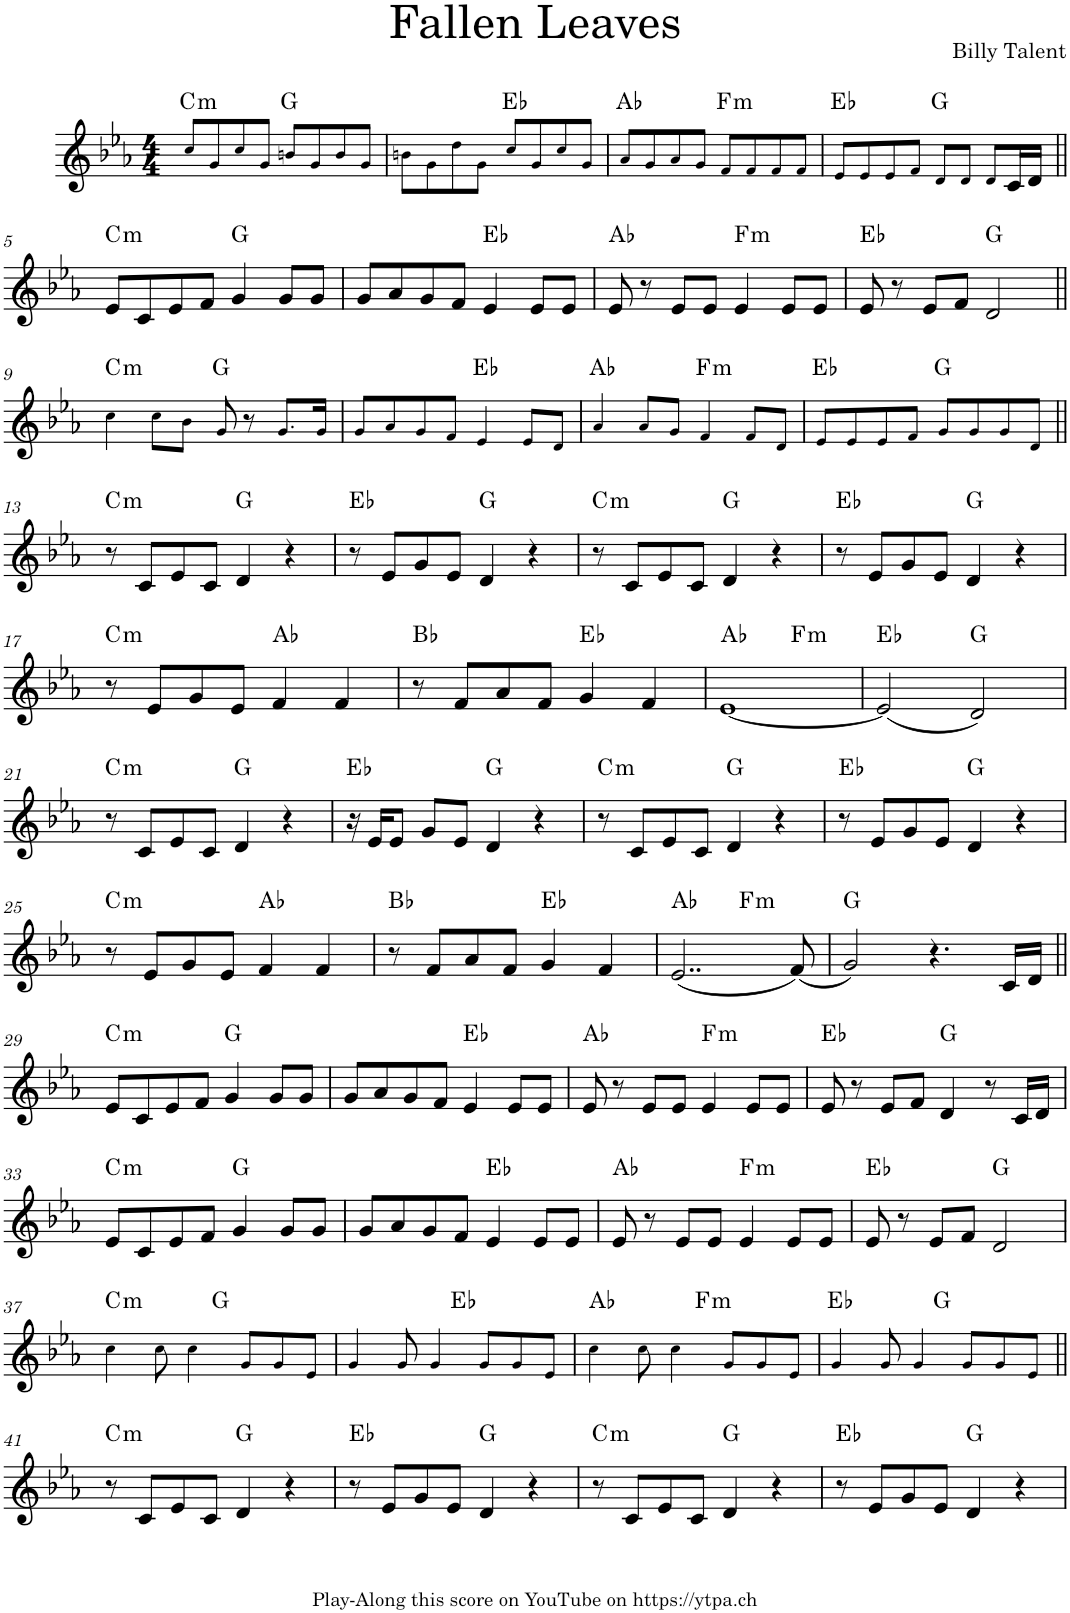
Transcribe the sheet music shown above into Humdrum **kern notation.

**kern	**harte
*part1	*part1
*staff1	*
*I"Piano	*
*I'Pno.	*
*clefG2	*
*k[b-e-a-]	*
*M4/4	*
=1	=1
!	!LO:H:kt=m
8cc!/L	C:min
8g!/	.
8cc!/	.
8g!/J	.
8bn!/L	G:maj
8g!/	.
8b!/	.
8g!/J	.
=2	=2
8bn!\L	.
8g!\	.
8dd!\	.
8g!\J	.
8cc!/L	Eb:maj
8g!/	.
8cc!/	.
8g!/J	.
=3	=3
8a-!/L	Ab:maj
8g!/	.
8a-!/	.
8g!/J	.
!	!LO:H:kt=m
8f!/L	F:min
8f!/	.
8f!/	.
8f!/J	.
=4	=4
8e-!/L	Eb:maj
8e-!/	.
8e-!/	.
8f!/J	.
8d!/L	G:maj
8d!/J	.
8d!/L	.
16c/L	.
16d/JJ	.
!!LO:LB:g=z
=5||	=5||
!	!LO:H:kt=m
8e-/L	C:min
8c/	.
8e-/	.
8f/J	.
4g/	G:maj
8g/L	.
8g/J	.
=6	=6
8g/L	.
8a-/	.
8g/	.
8f/J	.
4e-/	Eb:maj
8e-/L	.
8e-/J	.
=7	=7
8e-/	Ab:maj
8r	.
8e-/L	.
8e-/J	.
!	!LO:H:kt=m
4e-/	F:min
8e-/L	.
8e-/J	.
=8	=8
8e-/	Eb:maj
8r	.
8e-/L	.
8f/J	.
2d/	G:maj
!!LO:LB:g=z
=9||	=9||
!	!LO:H:kt=m
4cc!\	C:min
8cc!\L	.
8b-!\J	.
8g!/	G:maj
8r	.
8.g!/L	.
16g!/Jk	.
=10	=10
8g!/L	.
8a-!/	.
8g!/	.
8f!/J	.
4e-!/	Eb:maj
8e-!/L	.
8d!/J	.
=11	=11
4a-!/	Ab:maj
8a-!/L	.
8g!/J	.
!	!LO:H:kt=m
4f!/	F:min
8f!/L	.
8d!/J	.
=12	=12
8e-!/L	Eb:maj
8e-!/	.
8e-!/	.
8f!/J	.
8g!/L	G:maj
8g!/	.
8g!/	.
8d!/J	.
!!LO:LB:g=z
=13||	=13||
!	!LO:H:kt=m
8r	C:min
8c/L	.
8e-/	.
8c/J	.
4d/	G:maj
4r	.
=14	=14
8r	Eb:maj
8e-/L	.
8g/	.
8e-/J	.
4d/	G:maj
4r	.
=15	=15
!	!LO:H:kt=m
8r	C:min
8c/L	.
8e-/	.
8c/J	.
4d/	G:maj
4r	.
=16	=16
8r	Eb:maj
8e-/L	.
8g/	.
8e-/J	.
4d/	G:maj
4r	.
!!LO:LB:g=z
=17	=17
!	!LO:H:kt=m
8r	C:min
8e-/L	.
8g/	.
8e-/J	.
4f/	Ab:maj
4f/	.
=18	=18
8r	Bb:maj
8f/L	.
8a-/	.
8f/J	.
4g/	Eb:maj
4f/	.
=19	=19
*^	*
[1e-	2ryy	Ab:maj
!	!	!LO:H:kt=m
.	2ryy	F:min
*v	*v	*
=20	=20
(2e-/]	Eb:maj
2d/)	G:maj
!!LO:LB:g=z
=21	=21
!	!LO:H:kt=m
8r	C:min
8c/L	.
8e-/	.
8c/J	.
4d/	G:maj
4r	.
=22	=22
16r	Eb:maj
16e-/KL	.
8e-/J	.
8g/L	.
8e-/J	.
4d/	G:maj
4r	.
=23	=23
!	!LO:H:kt=m
8r	C:min
8c/L	.
8e-/	.
8c/J	.
4d/	G:maj
4r	.
=24	=24
8r	Eb:maj
8e-/L	.
8g/	.
8e-/J	.
4d/	G:maj
4r	.
!!LO:LB:g=z
=25	=25
!	!LO:H:kt=m
8r	C:min
8e-/L	.
8g/	.
8e-/J	.
4f/	Ab:maj
4f/	.
=26	=26
8r	Bb:maj
8f/L	.
8a-/	.
8f/J	.
4g/	Eb:maj
4f/	.
=27	=27
*^	*
(2..e-/	2ryy	Ab:maj
!	!	!LO:H:kt=m
.	2ryy	F:min
(8f/)	.	.
*v	*v	*
=28	=28
2g/)	G:maj
4.r	.
16c/LL	.
16d/JJ	.
!!LO:LB:g=z
=29||	=29||
!	!LO:H:kt=m
8e-/L	C:min
8c/	.
8e-/	.
8f/J	.
4g/	G:maj
8g/L	.
8g/J	.
=30	=30
8g/L	.
8a-/	.
8g/	.
8f/J	.
4e-/	Eb:maj
8e-/L	.
8e-/J	.
=31	=31
8e-/	Ab:maj
8r	.
8e-/L	.
8e-/J	.
!	!LO:H:kt=m
4e-/	F:min
8e-/L	.
8e-/J	.
=32	=32
8e-/	Eb:maj
8r	.
8e-/L	.
8f/J	.
4d/	G:maj
8r	.
16c/LL	.
16d/JJ	.
!!LO:LB:g=z
=33	=33
!	!LO:H:kt=m
8e-/L	C:min
8c/	.
8e-/	.
8f/J	.
4g/	G:maj
8g/L	.
8g/J	.
=34	=34
8g/L	.
8a-/	.
8g/	.
8f/J	.
4e-/	Eb:maj
8e-/L	.
8e-/J	.
=35	=35
8e-/	Ab:maj
8r	.
8e-/L	.
8e-/J	.
!	!LO:H:kt=m
4e-/	F:min
8e-/L	.
8e-/J	.
=36	=36
8e-/	Eb:maj
8r	.
8e-/L	.
8f/J	.
2d/	G:maj
!!LO:LB:g=z
=37	=37
!	!LO:H:kt=m
*^	*
4cc!\	2ryy	C:min
8cc!\	.	.
4cc!\	.	.
.	2ryy	G:maj
8g!/L	.	.
8g!/	.	.
8e-!/J	.	.
=38	=38	=38
4g!/	2ryy	.
8g!/	.	.
4g!/	.	.
.	2ryy	Eb:maj
8g!/L	.	.
8g!/	.	.
8e-!/J	.	.
=39	=39	=39
4cc!\	2ryy	Ab:maj
8cc!\	.	.
4cc!\	.	.
!	!	!LO:H:kt=m
.	2ryy	F:min
8g!/L	.	.
8g!/	.	.
8e-!/J	.	.
=40	=40	=40
4g!/	2ryy	Eb:maj
8g!/	.	.
4g!/	.	.
.	2ryy	G:maj
8g!/L	.	.
8g!/	.	.
8e-!/J	.	.
!!LO:LB:g=z	!!
=41||	=41||	=41||
!	!	!LO:H:kt=m
*v	*v	*
8r	C:min
8c/L	.
8e-/	.
8c/J	.
4d/	G:maj
4r	.
=42	=42
8r	Eb:maj
8e-/L	.
8g/	.
8e-/J	.
4d/	G:maj
4r	.
=43	=43
!	!LO:H:kt=m
8r	C:min
8c/L	.
8e-/	.
8c/J	.
4d/	G:maj
4r	.
=44	=44
8r	Eb:maj
8e-/L	.
8g/	.
8e-/J	.
4d/	G:maj
4r	.
=	=
*-	*-
